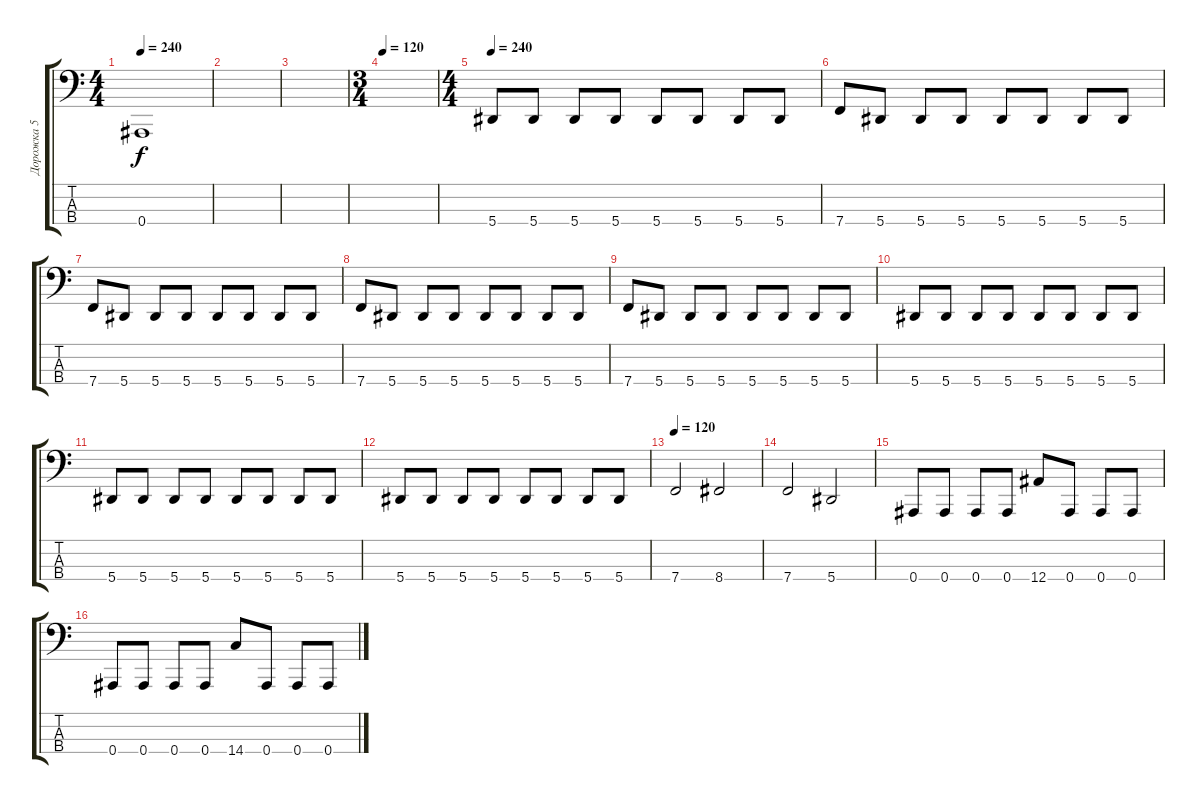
\track ("Дорожка 5" "Дорожка 5") {instrument electricbassfinger}
\staff {score tabs}
\tuning (Eb2 Bb1 F1 Bb0) {hide}
\ts (4 4)
\tempo 240
\clef f4
\ks c
0.4.1{dy f} |
|
|
\ts (3 4)
\tempo 120
|
\ts (4 4)
\tempo 240
5.4.8 5.4.8 5.4.8 5.4.8 5.4.8 5.4.8 5.4.8 5.4.8 |
7.4.8 5.4.8 5.4.8 5.4.8 5.4.8 5.4.8 5.4.8 5.4.8 |
7.4.8 5.4.8 5.4.8 5.4.8 5.4.8 5.4.8 5.4.8 5.4.8 |
7.4.8 5.4.8 5.4.8 5.4.8 5.4.8 5.4.8 5.4.8 5.4.8 |
7.4.8 5.4.8 5.4.8 5.4.8 5.4.8 5.4.8 5.4.8 5.4.8 |
5.4.8 5.4.8 5.4.8 5.4.8 5.4.8 5.4.8 5.4.8 5.4.8 |
5.4.8 5.4.8 5.4.8 5.4.8 5.4.8 5.4.8 5.4.8 5.4.8 |
5.4.8 5.4.8 5.4.8 5.4.8 5.4.8 5.4.8 5.4.8 5.4.8 |
\tempo 120
7.4.2 8.4.2 |
7.4.2 5.4.2 |
0.4.8 0.4.8 0.4.8 0.4.8 12.4.8 0.4.8 0.4.8 0.4.8 |
0.4.8 0.4.8 0.4.8 0.4.8 14.4.8 0.4.8 0.4.8 0.4.8
